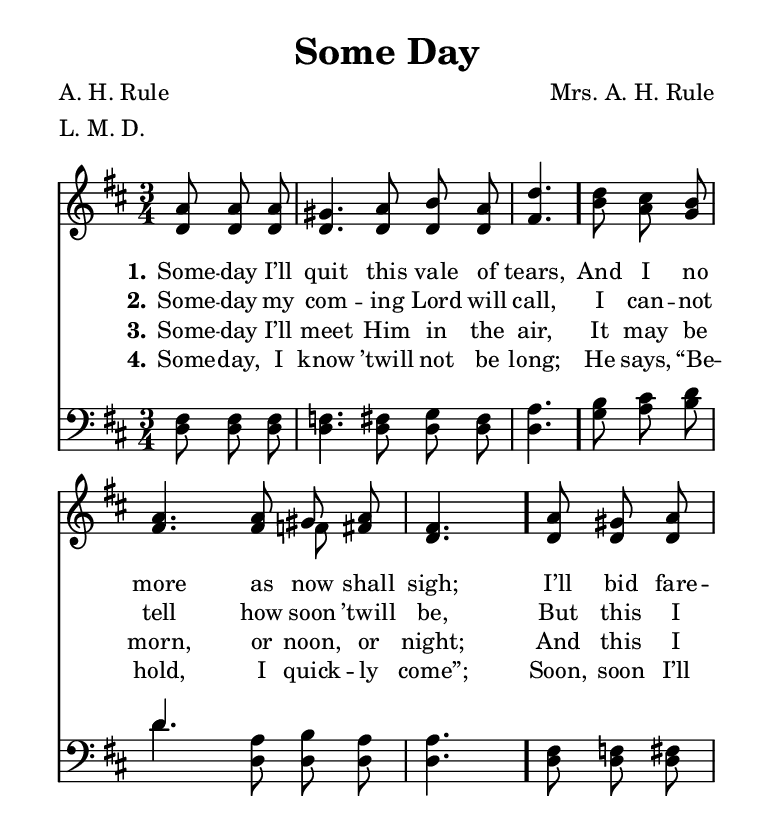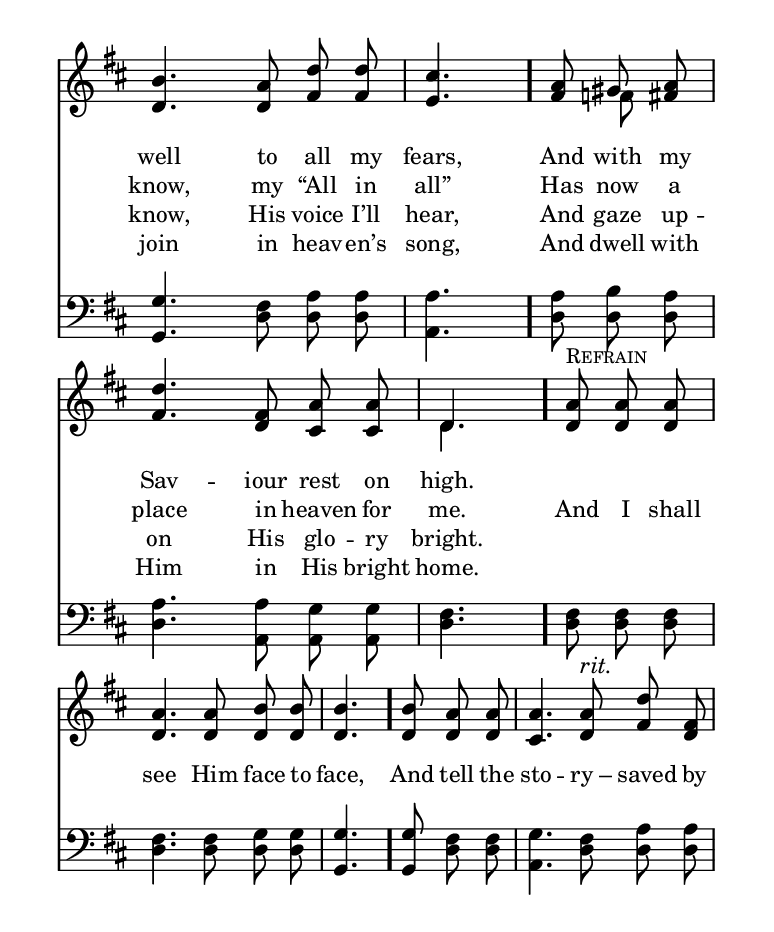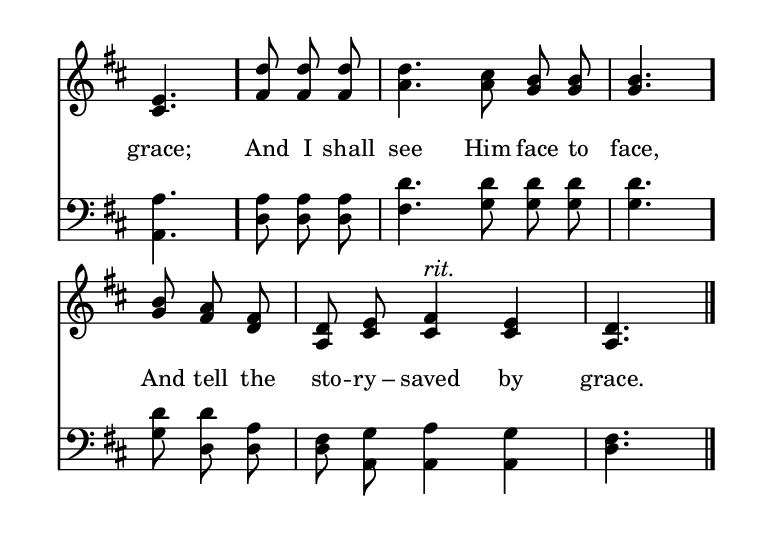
\include "common/global.ily"
\paper {
  \include "common/paper.ily"
  ragged-bottom = ##t
  % decrease system-to-system padding to fit onto page with previous score
  system-system-spacing.padding = 0
  system-system-spacing.basic-distance = 0
  markup-system-spacing.padding = 0
  markup-system-spacing.basic-distance = 0
}

\header{
  hymnnumber = "256"
  title = "Some Day"
  tunename = ""
  meter = "L. M. D."
  poet = "A. H. Rule"
  composer = "Mrs. A. H. Rule"
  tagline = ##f
}

global = {
  \include "common/overrides.ily"
  \override Staff.TimeSignature.style = #'numbered
  \time 3/4
  \override Score.MetronomeMark.transparent = ##t % hide all fermata changes too
  \tempo 4=70
  \key d \major
  \partial 4.
  \autoBeamOff
}

patternA = { c8 c c | c4. }
patternB = { c8 c c | c c c4 c | c4. }

notesSoprano = {
\global
\relative c'' {

  \changePitch \patternA { a a a | gis a b a | d }
  \changePitch \patternA { d cis b | a a gis a | fis }
  \changePitch \patternA { a gis a | b a d d | cis }
  \changePitch \patternA { a gis a | d fis, a a | d, } \eogbreak

  << s^\markup { \small \caps "Refrain" }
  \changePitch \patternA { a' a a | a a b b | b } >>
  \changePitch \patternA { b a a | a a^\markup{\italic rit.} d fis, | e }
  \changePitch \patternA { d' d d | d cis b b | b }
  \changePitch \patternB { b a fis | d e fis^\markup{\italic rit.} e | d }

  \bar "|."

}
}

notesAlto = {
\global
\relative e' {

  \changePitch \patternA { d d d | d d d d | fis }
  \changePitch \patternA { b a g | fis fis f fis | d }
  \changePitch \patternA { d d d | d d fis fis | e }
  \changePitch \patternA { fis f fis | fis d cis cis | d }

  \changePitch \patternA { d d d | d d d d | d }
  \changePitch \patternA { d d d | cis d fis d | cis }
  \changePitch \patternA { fis fis fis | a a g g | g }
  \changePitch \patternB { g fis d | a cis cis cis | a }

}
}

notesTenor = {
\global
\relative a {

  \changePitch \patternA { fis fis fis | f fis g fis | a }
  \changePitch \patternA { b cis d | d a b a | a }
  \changePitch \patternA { fis f fis | g fis a a | a }
  \changePitch \patternA { a b a | a a g g | fis }

  \changePitch \patternA { fis fis fis | fis fis g g | g }
  \changePitch \patternA { g fis fis | g fis a a | a }
  \changePitch \patternA { a a a | d d d d | d }
  \changePitch \patternB { d d a | fis g a g | fis }

}
}

notesBass = {
\global
\relative f {

  \changePitch \patternA { d d d | d d d d | d }
  \changePitch \patternA { g a b | d d, d d | d }
  \changePitch \patternA { d d d | g, d' d d | a }
  \changePitch \patternA { d d d | d a a a | d }

  \changePitch \patternA { d d d | d d d d | g, }
  \changePitch \patternA { g d' d | a d d d | a }
  \changePitch \patternA { d d d | fis g g g | g }
  \changePitch \patternB { g d d | d a a a | d }

}
}

Refrain = \lyricmode {

And I shall see Him face to face, \bar "."
And tell the sto -- ry_– saved by grace; \bar "."
And I shall see Him face to face, \bar "."
And tell the sto -- ry_– saved by grace. \bar "."

}

wordsA = \lyricmode {
\set stanza = "1."

Some -- day I’ll quit this vale of tears, \bar "."
And I no more as now shall sigh; \bar "."
I’ll bid fare -- well to all my fears, \bar "."
And with my Sav -- iour rest on high. \bar "."

}

wordsB = \lyricmode {
\set stanza = "2."

Some -- day my com -- ing Lord will call,
I can -- not tell how soon ’twill be,
But this I know, my “All in all”
Has now a place in heaven for me.

\Refrain

}

wordsC = \lyricmode {
\set stanza = "3."

Some -- day I’ll meet Him in the air,
It may be morn, or noon, or night;
And this I know, His voice I’ll hear,
And gaze up -- on His glo -- ry bright.

}

wordsD = \lyricmode {
\set stanza = "4."

Some -- day, I know ’twill not be long;
He says, “Be -- hold, I quick -- ly come”;
Soon, soon I’ll join in heav -- en’s song,
And dwell with Him in His bright home.

}

\score {
  \context ChoirStaff <<
    \context Staff = upper <<
      \set Staff.autoBeaming = ##f
      \set ChoirStaff.systemStartDelimiter = #'SystemStartBar
      \set ChoirStaff.printPartCombineTexts = ##f
      \partcombine #'(2 . 9) \notesSoprano \notesAlto
      \context NullVoice = sopranos { \voiceOne << \notesSoprano >> }
      \context Lyrics = one   \lyricsto sopranos \wordsA
      \context Lyrics = two   \lyricsto sopranos \wordsB
      \context Lyrics = three \lyricsto sopranos \wordsC
      \context Lyrics = four  \lyricsto sopranos \wordsD
    >>
    \context Staff = men <<
      \set Staff.autoBeaming = ##f
      \clef bass
      \set ChoirStaff.printPartCombineTexts = ##f
      \partcombine #'(2 . 9) \notesTenor \notesBass
    >>
  >>
  \layout {
    \include "common/layout.ily"
  }
  \midi{
    \include "common/midi.ily"
  }
}

\version "2.19.49"  % necessary for upgrading to future LilyPond versions.

% vi:set et ts=2 sw=2 ai nocindent syntax=lilypond:
